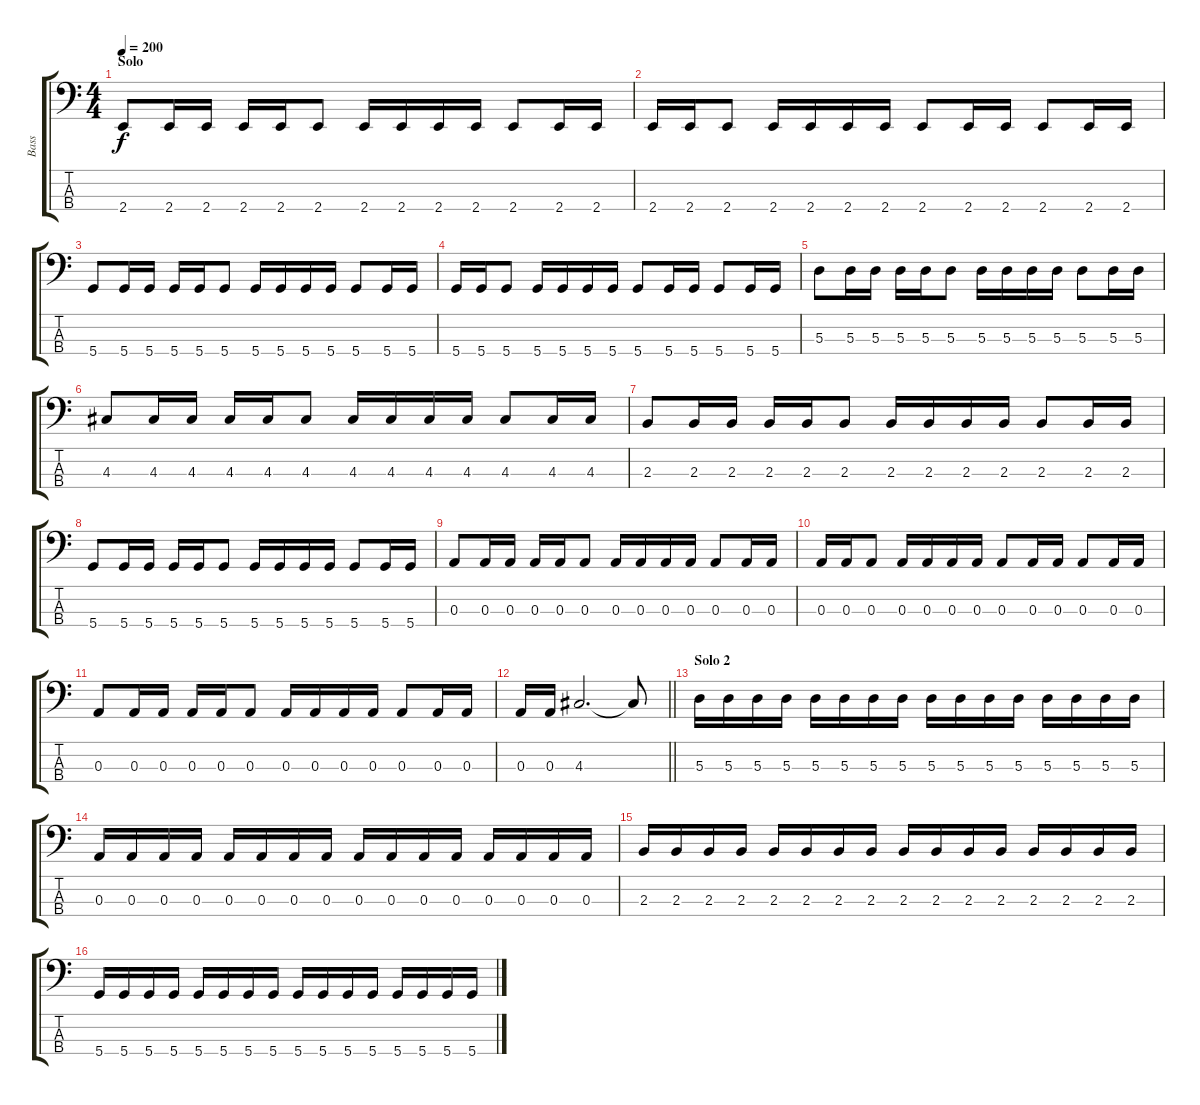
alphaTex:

\track ("Bass" "Bass") {instrument electricbasspick}
\staff {score tabs}
\tuning (G2 D2 A1 D1) {hide}
\ts (4 4)
\section ("" "Solo")
\tempo 200
\clef f4
\ks c
2.4.8{dy f} 2.4.16 2.4.16 2.4.16 2.4.16 2.4.8 2.4.16 2.4.16 2.4.16 2.4.16 2.4.8 2.4.16 2.4.16 |
2.4.16 2.4.16 2.4.8 2.4.16 2.4.16 2.4.16 2.4.16 2.4.8 2.4.16 2.4.16 2.4.8 2.4.16 2.4.16 |
5.4.8 5.4.16 5.4.16 5.4.16 5.4.16 5.4.8 5.4.16 5.4.16 5.4.16 5.4.16 5.4.8 5.4.16 5.4.16 |
5.4.16 5.4.16 5.4.8 5.4.16 5.4.16 5.4.16 5.4.16 5.4.8 5.4.16 5.4.16 5.4.8 5.4.16 5.4.16 |
5.3.8 5.3.16 5.3.16 5.3.16 5.3.16 5.3.8 5.3.16 5.3.16 5.3.16 5.3.16 5.3.8 5.3.16 5.3.16 |
4.3.8 4.3.16 4.3.16 4.3.16 4.3.16 4.3.8 4.3.16 4.3.16 4.3.16 4.3.16 4.3.8 4.3.16 4.3.16 |
2.3.8 2.3.16 2.3.16 2.3.16 2.3.16 2.3.8 2.3.16 2.3.16 2.3.16 2.3.16 2.3.8 2.3.16 2.3.16 |
5.4.8 5.4.16 5.4.16 5.4.16 5.4.16 5.4.8 5.4.16 5.4.16 5.4.16 5.4.16 5.4.8 5.4.16 5.4.16 |
0.3.8 0.3.16 0.3.16 0.3.16 0.3.16 0.3.8 0.3.16 0.3.16 0.3.16 0.3.16 0.3.8 0.3.16 0.3.16 |
0.3.16 0.3.16 0.3.8 0.3.16 0.3.16 0.3.16 0.3.16 0.3.8 0.3.16 0.3.16 0.3.8 0.3.16 0.3.16 |
0.3.8 0.3.16 0.3.16 0.3.16 0.3.16 0.3.8 0.3.16 0.3.16 0.3.16 0.3.16 0.3.8 0.3.16 0.3.16 |
\barLineRight lightlight
0.3.16 0.3.16 4.3.2{d} 4.3{t}.8 |
\section ("" "Solo 2")
5.3.16 5.3.16 5.3.16 5.3.16 5.3.16 5.3.16 5.3.16 5.3.16 5.3.16 5.3.16 5.3.16 5.3.16 5.3.16 5.3.16 5.3.16 5.3.16 |
0.3.16 0.3.16 0.3.16 0.3.16 0.3.16 0.3.16 0.3.16 0.3.16 0.3.16 0.3.16 0.3.16 0.3.16 0.3.16 0.3.16 0.3.16 0.3.16 |
2.3.16 2.3.16 2.3.16 2.3.16 2.3.16 2.3.16 2.3.16 2.3.16 2.3.16 2.3.16 2.3.16 2.3.16 2.3.16 2.3.16 2.3.16 2.3.16 |
5.4.16 5.4.16 5.4.16 5.4.16 5.4.16 5.4.16 5.4.16 5.4.16 5.4.16 5.4.16 5.4.16 5.4.16 5.4.16 5.4.16 5.4.16 5.4.16
